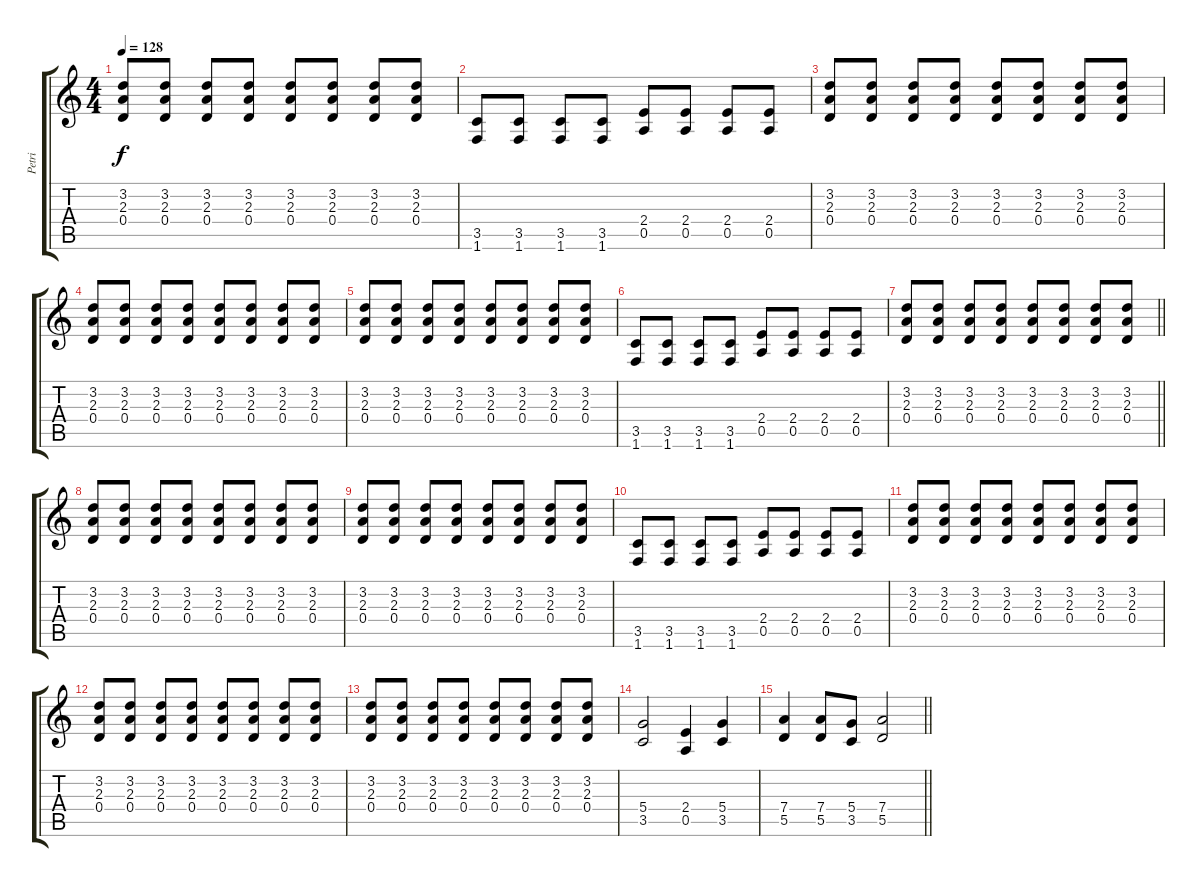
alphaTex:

\track ("Petri" "Petri") {instrument distortionguitar}
\staff {score tabs}
\tuning (E4 B3 G3 D3 A2 E2) {hide}
\ts (4 4)
\tempo 128
\clef g2
\ks c
(3.2 2.3 0.4).8{dy f} (3.2 2.3 0.4).8 (3.2 2.3 0.4).8 (3.2 2.3 0.4).8 (3.2 2.3 0.4).8 (3.2 2.3 0.4).8 (3.2 2.3 0.4).8 (3.2 2.3 0.4).8 |
(3.5 1.6).8 (3.5 1.6).8 (3.5 1.6).8 (3.5 1.6).8 (2.4 0.5).8 (2.4 0.5).8 (2.4 0.5).8 (2.4 0.5).8 |
(3.2 2.3 0.4).8 (3.2 2.3 0.4).8 (3.2 2.3 0.4).8 (3.2 2.3 0.4).8 (3.2 2.3 0.4).8 (3.2 2.3 0.4).8 (3.2 2.3 0.4).8 (3.2 2.3 0.4).8 |
(3.2 2.3 0.4).8 (3.2 2.3 0.4).8 (3.2 2.3 0.4).8 (3.2 2.3 0.4).8 (3.2 2.3 0.4).8 (3.2 2.3 0.4).8 (3.2 2.3 0.4).8 (3.2 2.3 0.4).8 |
(3.2 2.3 0.4).8 (3.2 2.3 0.4).8 (3.2 2.3 0.4).8 (3.2 2.3 0.4).8 (3.2 2.3 0.4).8 (3.2 2.3 0.4).8 (3.2 2.3 0.4).8 (3.2 2.3 0.4).8 |
(3.5 1.6).8 (3.5 1.6).8 (3.5 1.6).8 (3.5 1.6).8 (2.4 0.5).8 (2.4 0.5).8 (2.4 0.5).8 (2.4 0.5).8 |
\barLineRight lightlight
(3.2 2.3 0.4).8 (3.2 2.3 0.4).8 (3.2 2.3 0.4).8 (3.2 2.3 0.4).8 (3.2 2.3 0.4).8 (3.2 2.3 0.4).8 (3.2 2.3 0.4).8 (3.2 2.3 0.4).8 |
\section ("" "")
(3.2 2.3 0.4).8 (3.2 2.3 0.4).8 (3.2 2.3 0.4).8 (3.2 2.3 0.4).8 (3.2 2.3 0.4).8 (3.2 2.3 0.4).8 (3.2 2.3 0.4).8 (3.2 2.3 0.4).8 |
(3.2 2.3 0.4).8 (3.2 2.3 0.4).8 (3.2 2.3 0.4).8 (3.2 2.3 0.4).8 (3.2 2.3 0.4).8 (3.2 2.3 0.4).8 (3.2 2.3 0.4).8 (3.2 2.3 0.4).8 |
(3.5 1.6).8 (3.5 1.6).8 (3.5 1.6).8 (3.5 1.6).8 (2.4 0.5).8 (2.4 0.5).8 (2.4 0.5).8 (2.4 0.5).8 |
(3.2 2.3 0.4).8 (3.2 2.3 0.4).8 (3.2 2.3 0.4).8 (3.2 2.3 0.4).8 (3.2 2.3 0.4).8 (3.2 2.3 0.4).8 (3.2 2.3 0.4).8 (3.2 2.3 0.4).8 |
(3.2 2.3 0.4).8 (3.2 2.3 0.4).8 (3.2 2.3 0.4).8 (3.2 2.3 0.4).8 (3.2 2.3 0.4).8 (3.2 2.3 0.4).8 (3.2 2.3 0.4).8 (3.2 2.3 0.4).8 |
(3.2 2.3 0.4).8 (3.2 2.3 0.4).8 (3.2 2.3 0.4).8 (3.2 2.3 0.4).8 (3.2 2.3 0.4).8 (3.2 2.3 0.4).8 (3.2 2.3 0.4).8 (3.2 2.3 0.4).8 |
(5.4 3.5).2 (2.4 0.5).4 (5.4 3.5).4 |
\barLineRight lightlight
(7.4 5.5).4 (7.4 5.5).8 (5.4 3.5).8 (7.4 5.5).2
